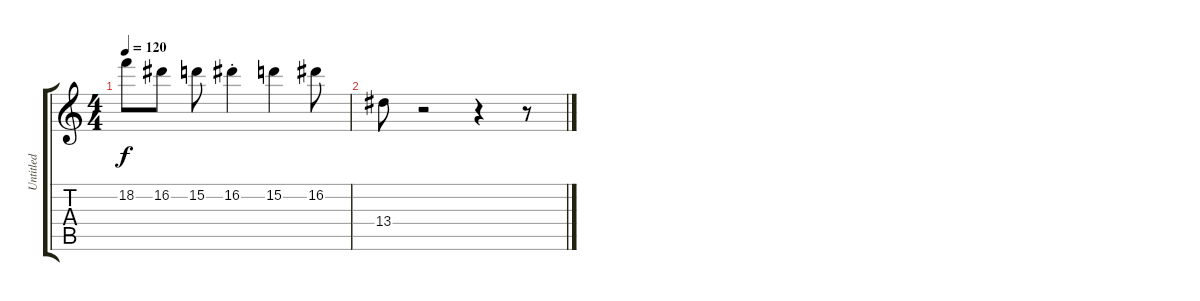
\track ("Untitled" "Untitled") {instrument acousticguitarnylon}
\staff {score tabs}
\tuning (E4 B3 G3 D3 A2 E2) {hide}
\ts (4 4)
\tempo 120
\clef g2
\ks c
18.2.8{dy f} 16.2.8 15.2.8 16.2{st}.4 15.2.4 16.2.8 |
13.4.8 r.2 r.4 r.8
